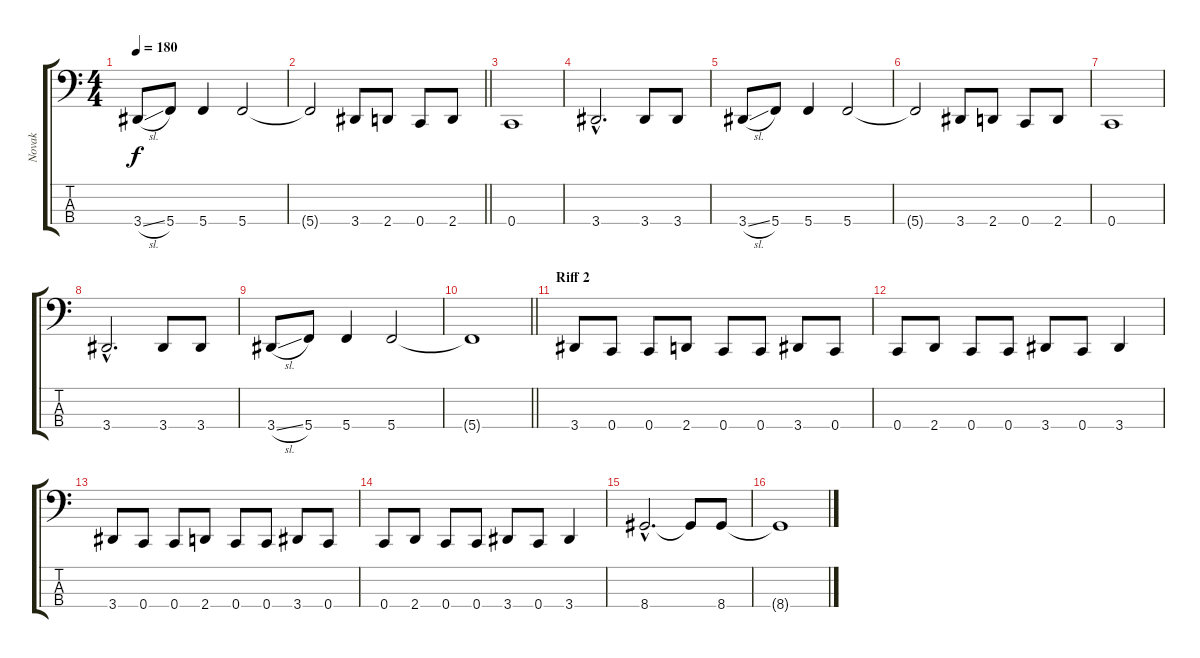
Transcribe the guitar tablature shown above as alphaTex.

\track ("Novak" "Novak") {instrument electricbasspick}
\staff {score tabs}
\tuning (Eb2 Bb1 F1 C1) {hide}
\ts (4 4)
\tempo 180
\clef f4
\ks c
3.4{sl}.8{dy f} 5.4.8 5.4.4 5.4.2 |
\barLineRight lightlight
5.4{t}.2 3.4.8 2.4.8 0.4.8 2.4.8 |
0.4.1 |
3.4{hac}.2{d} 3.4.8 3.4.8 |
3.4{sl}.8 5.4.8 5.4.4 5.4.2 |
5.4{t}.2 3.4.8 2.4.8 0.4.8 2.4.8 |
0.4.1 |
3.4{hac}.2{d} 3.4.8 3.4.8 |
3.4{sl}.8 5.4.8 5.4.4 5.4.2 |
\barLineRight lightlight
5.4{t}.1 |
\section ("" "Riff 2")
3.4.8 0.4.8 0.4.8 2.4.8 0.4.8 0.4.8 3.4.8 0.4.8 |
0.4.8 2.4.8 0.4.8 0.4.8 3.4.8 0.4.8 3.4.4 |
3.4.8 0.4.8 0.4.8 2.4.8 0.4.8 0.4.8 3.4.8 0.4.8 |
0.4.8 2.4.8 0.4.8 0.4.8 3.4.8 0.4.8 3.4.4 |
8.4{hac}.2{d} 8.4{t}.8 8.4.8 |
8.4{t}.1
